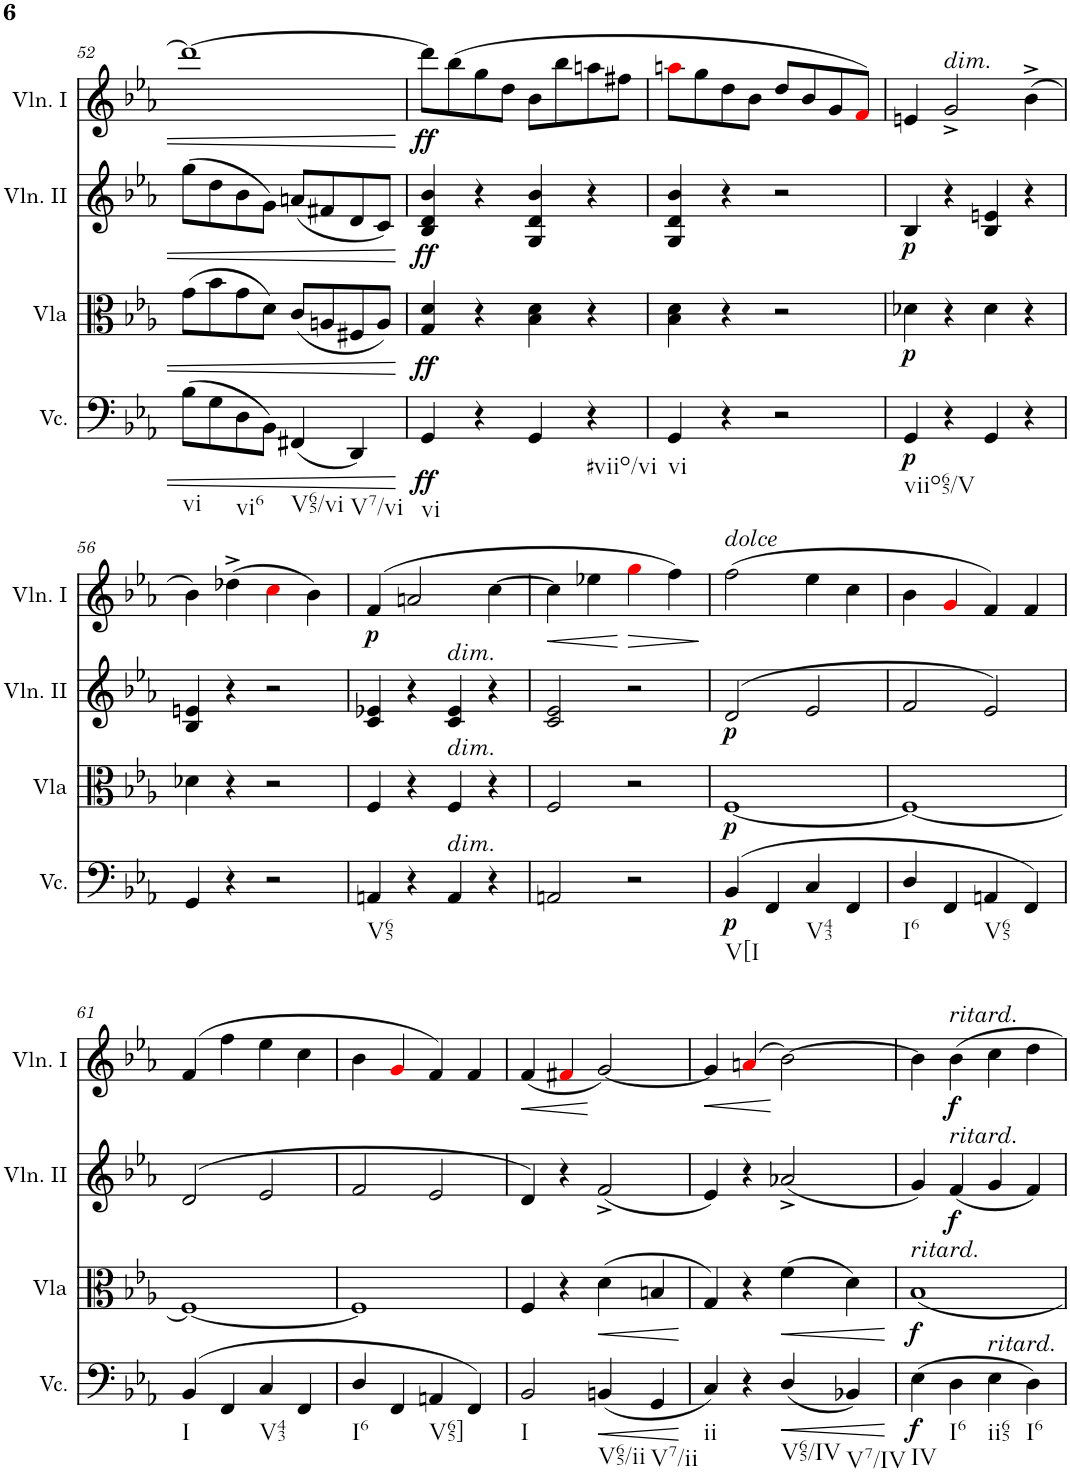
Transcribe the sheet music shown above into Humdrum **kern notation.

**kern	**dynam	**kern	**dynam	**kern	**dynam	**kern	**dynam
*part4	*part4	*part3	*part3	*part2	*part2	*part1	*part1
*staff4	*staff4	*staff3	*staff3	*staff2	*staff2	*staff1	*staff1
*I"Violoncello	*	*I"Viola	*	*I"Violino II	*	*I"Violino I	*
*I'Vc.	*	*I'Vla	*	*I'Vln. II	*	*I'Vln. I	*
!!LO:PB:g=z
*clefF4	*	*clefC3	*	*clefG2	*	*clefG2	*
*k[b-e-a-]	*	*k[b-e-a-]	*	*k[b-e-a-]	*	*k[b-e-a-]	*
*M4/4	*	*M4/4	*	*M4/4	*	*M4/4	*
*met(c)	*	*met(c)	*	*met(c)	*	*met(c)	*
=52	=52	=52	=52	=52	=52	=52	=52
!LO:TX:b:t=vi	!	!	!	!	!	!	!
(>8B-\L	.	(>8g\L	.	(>8gg\L	.	1ddd_	.
8G\	.	8b-\	.	8dd\	.	.	.
!LO:TX:b:t=vi6	!	!	!	!	!	!	!
8D\	.	8g\	.	8b-\	.	.	.
8BB-\J)	.	8d\J)	.	8g\J)	.	.	.
!LO:TX:b:t=V65/vi	!	!	!	!	!	!	!
(<4FF#X/	.	(<8c/L	.	(<8an/L	.	.	.
.	.	8An/	.	8f#X/	.	.	.
!LO:TX:b:t=V7/vi	!	!	!	!	!	!	!
4DD/)	.	8F#X/	.	8d/	.	.	.
.	.	8A/J)	.	8c/J)	.	.	.
=53	=53	=53	=53	=53	=53	=53	=53
!LO:TX:b:t=vi	!	!	!	!	!	!	!
!	!LO:DY:b	!	!LO:DY:b	!	!LO:DY:b	!	!LO:DY:b
4GG/	ff	4G/ 4d/	ff	4B-/ 4d/ 4b-/	ff	8ddd\L]	ff
.	.	.	.	.	.	(>8bb-\	.
4r	.	4r	.	4r	.	8gg\	.
.	.	.	.	.	.	8dd\J	.
4GG/	.	4B-\ 4d\	.	4G/ 4d/ 4b-/	.	8b-\L	.
.	.	.	.	.	.	8bb-\	.
!LO:TX:b:t=#viio/vi	!	!	!	!	!	!	!
4r	.	4r	.	4r	.	8aan\	.
.	.	.	.	.	.	8ff#X\J	.
=54	=54	=54	=54	=54	=54	=54	=54
!LO:TX:b:t=vi	!	!	!	!	!	!	!
4GG/	.	4B-\ 4d\	.	4G/ 4d/ 4b-/	.	8aani\L	.
.	.	.	.	.	.	8gg\	.
4r	.	4r	.	4r	.	8dd\	.
.	.	.	.	.	.	8b-\J	.
2r	.	2r	.	2r	.	8dd/L	.
.	.	.	.	.	.	8b-/	.
.	.	.	.	.	.	8g/	.
.	.	.	.	.	.	8fi/J)	.
=55	=55	=55	=55	=55	=55	=55	=55
!LO:TX:b:t=viio65/V	!	!	!	!	!	!	!
!	!LO:DY:b	!	!LO:DY:b	!	!LO:DY:b	!	!
4GG/	p	4d-X\	p	4B-/	p	4en/	.
!	!	!	!	!	!	!LO:TX:a:i:t=dim.	!
4r	.	4r	.	4r	.	2g^/	.
4GG/	.	4d-\	.	4B-/ 4en/	.	.	.
4r	.	4r	.	4r	.	(>4b-^\	.
!!LO:LB:g=z
=56	=56	=56	=56	=56	=56	=56	=56
4GG/	.	4d-X\	.	4B-/ 4en/	.	4b-\)	.
4r	.	4r	.	4r	.	(>4dd-X^\	.
2r	.	2r	.	2r	.	4cci\	.
.	.	.	.	.	.	4b-\)	.
=57	=57	=57	=57	=57	=57	=57	=57
!LO:TX:b:t=V65	!	!	!	!	!	!	!
!	!	!	!	!	!	!	!LO:DY:b
4AAn/	.	4F/	.	4c/ 4e-X/	.	(>4f/	p
4r	.	4r	.	4r	.	2an/	.
!	!	!	!	!LO:TX:a:i:t=dim.	!	!	!
!	!	!LO:TX:a:i:t=dim.	!	!	!	!	!
!LO:TX:a:i:t=dim.	!	!	!	!	!	!	!
4AA/	.	4F/	.	4c/ 4e-/	.	.	.
4r	.	4r	.	4r	.	[4cc\	.
=58	=58	=58	=58	=58	=58	=58	=58
!	!	!	!	!	!	!	!LO:HP:b
2AAn/	.	2F/	.	2c/ 2e-/	.	4cc\]	<
.	.	.	.	.	.	4ee-X\	.
!	!	!	!	!	!	!	!LO:HP:n=1:b
2r	.	2r	.	2r	.	4ggi\	[ >
.	.	.	.	.	.	4ff\)	.
.	.	.	.	.	.	.	]
=59	=59	=59	=59	=59	=59	=59	=59
!	!	!	!	!	!	!LO:TX:a:i:t=dolce	!
!LO:TX:b:t=V[I	!	!	!	!	!	!	!
!	!LO:DY:b	!	!LO:DY:b	!	!LO:DY:b	!	!
(>4BB-/	p	[1F	p	(>2d/	p	(>2ff\	.
4FF/	.	.	.	.	.	.	.
!LO:TX:b:t=V43	!	!	!	!	!	!	!
4C/	.	.	.	2e-/	.	4ee-\	.
4FF/	.	.	.	.	.	4cc\	.
=60	=60	=60	=60	=60	=60	=60	=60
!LO:TX:b:t=I6	!	!	!	!	!	!	!
4D/	.	1F_	.	2f/	.	4b-\	.
4FF/	.	.	.	.	.	4gi/	.
!LO:TX:b:t=V65	!	!	!	!	!	!	!
4AAn/	.	.	.	2e-/)	.	4f/)	.
4FF/)	.	.	.	.	.	4f/	.
!!LO:LB:g=z
=61	=61	=61	=61	=61	=61	=61	=61
!LO:TX:b:t=I	!	!	!	!	!	!	!
(>4BB-/	.	1F_	.	(>2d/	.	(>4f/	.
4FF/	.	.	.	.	.	4ff\	.
!LO:TX:b:t=V43	!	!	!	!	!	!	!
4C/	.	.	.	2e-/	.	4ee-\	.
4FF/	.	.	.	.	.	4cc\	.
=62	=62	=62	=62	=62	=62	=62	=62
!LO:TX:b:t=I6	!	!	!	!	!	!	!
4D/	.	1F]	.	2f/	.	4b-\	.
4FF/	.	.	.	.	.	4gi/	.
!LO:TX:b:t=V65]	!	!	!	!	!	!	!
4AAn/	.	.	.	2e-/	.	4f/)	.
4FF/)	.	.	.	.	.	4f/	.
=63	=63	=63	=63	=63	=63	=63	=63
!LO:TX:b:t=I	!	!	!	!	!	!	!
!	!	!	!	!	!	!	!LO:HP:b
2BB-/	.	4F/	.	4d/)	.	(<4f/	<
.	.	4r	.	4r	.	4f#Xi/	.
!LO:TX:b:t=V65/ii	!	!	!	!	!	!	!
!	!LO:HP:b	!	!LO:HP:b	!	!	!	!
(<4BBn/	<	(>4d\	<	(<2f^/	.	[2g/)	[
!LO:TX:b:t=V7/ii	!	!	!	!	!	!	!
4GG/	.	4Bn/	.	.	.	.	.
.	[	.	[	.	.	.	.
=64	=64	=64	=64	=64	=64	=64	=64
!LO:TX:b:t=ii	!	!	!	!	!	!	!
!	!	!	!	!	!	!	!LO:HP:b
4C/)	.	4G/)	.	4e-/)	.	4g/]	<
4r	.	4r	.	4r	.	(>4ani/	.
!LO:TX:b:t=V65/IV	!	!	!	!	!	!	!
!	!LO:HP:b	!	!LO:HP:b	!	!	!	!
(<4D/	<	(>4f\	<	(<2a-X^/	.	[2b-\)	[
!LO:TX:b:t=V7/IV	!	!	!	!	!	!	!
4BB-X/)	.	4d\)	.	.	.	.	.
.	[	.	[	.	.	.	.
=65	=65	=65	=65	=65	=65	=65	=65
!	!	!LO:TX:a:i:t=ritard.	!	!	!	!	!
!LO:TX:b:t=IV	!	!	!	!	!	!	!
!	!LO:DY:b	!	!LO:DY:b	!	!	!	!
(>4E-\	f	1B-	f	4g/)	.	4b-\]	.
!	!	!	!	!	!	!LO:TX:a:i:t=ritard.	!
!	!	!	!	!LO:TX:a:i:t=ritard.	!	!	!
!LO:TX:b:t=I6	!	!	!	!	!	!	!
!	!	!	!	!	!LO:DY:b	!	!LO:DY:b
4D\	.	.	.	(<4f/	f	4b-\	f
!LO:TX:a:i:t=ritard.	!	!	!	!	!	!	!
!LO:TX:b:t=ii65	!	!	!	!	!	!	!
4E-\	.	.	.	4g/	.	4cc\	.
!LO:TX:b:t=I6	!	!	!	!	!	!	!
4D\)	.	.	.	4f/)	.	4dd\	.
=	=	=	=	=	=	=	=
*-	*-	*-	*-	*-	*-	*-	*-
